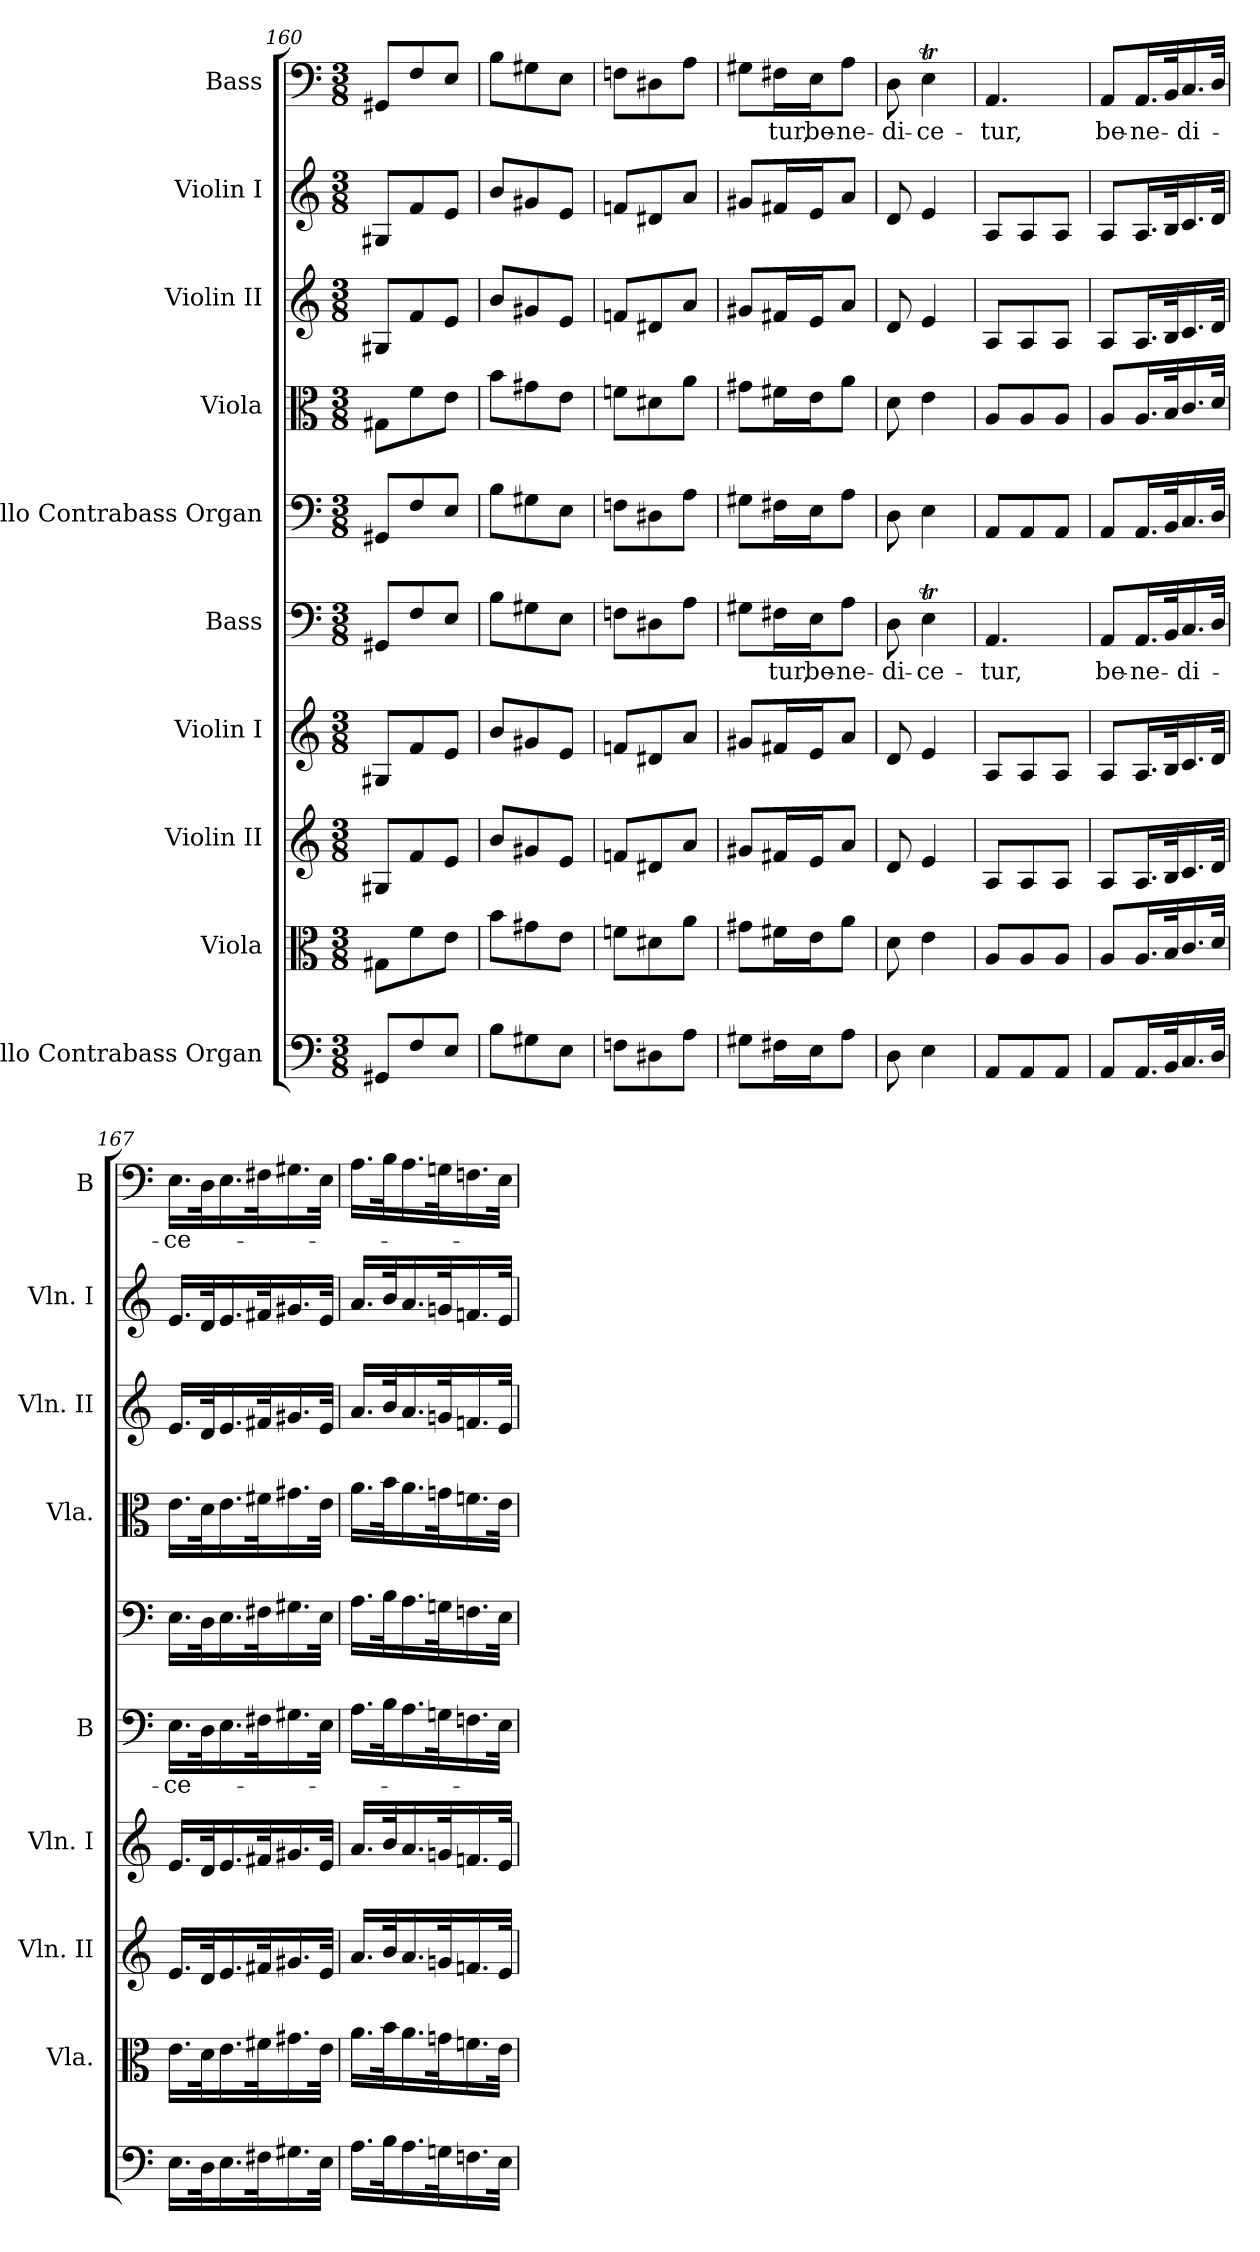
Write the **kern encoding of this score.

**kern	**kern	**kern	**kern	**kern	**text	**kern	**kern	**kern	**kern	**kern	**text
*part10	*part9	*part8	*part7	*part6	*part6	*part5	*part4	*part3	*part2	*part1	*part1
*staff10	*staff9	*staff8	*staff7	*staff6	*staff6	*staff5	*staff4	*staff3	*staff2	*staff1	*staff1
*I"Cello Contrabass Organ	*I"Viola	*I"Violin II	*I"Violin I	*I"Bass	*	*I"Cello Contrabass Organ	*I"Viola	*I"Violin II	*I"Violin I	*I"Bass	*
*	*I'Vla.	*I'Vln. II	*I'Vln. I	*I'B	*	*	*I'Vla.	*I'Vln. II	*I'Vln. I	*I'B	*
*clefF4	*clefC3	*clefG2	*clefG2	*clefF4	*	*clefF4	*clefC3	*clefG2	*clefG2	*clefF4	*
*k[]	*k[]	*k[]	*k[]	*k[]	*	*k[]	*k[]	*k[]	*k[]	*k[]	*
*C:	*C:	*C:	*C:	*C:	*	*C:	*C:	*C:	*C:	*C:	*
*M3/8	*M3/8	*M3/8	*M3/8	*M3/8	*	*M3/8	*M3/8	*M3/8	*M3/8	*M3/8	*
=160	=160	=160	=160	=160	=160	=160	=160	=160	=160	=160	=160
8GG#X/L	8G#X\L	8G#X/L	8G#X/L	8GG#X/L	.	8GG#X/L	8G#X\L	8G#X/L	8G#X/L	8GG#X/L	.
8F/	8f\	8f/	8f/	8F/	.	8F/	8f\	8f/	8f/	8F/	.
8E/J	8e\J	8e/J	8e/J	8E/J	.	8E/J	8e\J	8e/J	8e/J	8E/J	.
=161	=161	=161	=161	=161	=161	=161	=161	=161	=161	=161	=161
8B\L	8b\L	8b/L	8b/L	8B\L	.	8B\L	8b\L	8b/L	8b/L	8B\L	.
8G#X\	8g#X\	8g#X/	8g#X/	8G#X\	.	8G#X\	8g#X\	8g#X/	8g#X/	8G#X\	.
8E\J	8e\J	8e/J	8e/J	8E\J	.	8E\J	8e\J	8e/J	8e/J	8E\J	.
=162	=162	=162	=162	=162	=162	=162	=162	=162	=162	=162	=162
8Fni\L	8fni\L	8fni/L	8fni/L	8Fni\L	.	8Fni\L	8fni\L	8fni/L	8fni/L	8Fni\L	.
8D#X\	8d#X\	8d#X/	8d#X/	8D#X\	.	8D#X\	8d#X\	8d#X/	8d#X/	8D#X\	.
8A\J	8a\J	8a/J	8a/J	8A\J	.	8A\J	8a\J	8a/J	8a/J	8A\J	.
=163	=163	=163	=163	=163	=163	=163	=163	=163	=163	=163	=163
8G#X\L	8g#X\L	8g#X/L	8g#X/L	8G#X\L	.	8G#X\L	8g#X\L	8g#X/L	8g#X/L	8G#X\L	.
!	!	!	!	!	!LO:LY:b	!	!	!	!	!	!LO:LY:b
16F#X\L	16f#X\L	16f#X/L	16f#X/L	16F#X\L	-tur,	16F#X\L	16f#X\L	16f#X/L	16f#X/L	16F#X\L	-tur,
!	!	!	!	!	!LO:LY:b	!	!	!	!	!	!LO:LY:b
16E\J	16e\J	16e/J	16e/J	16E\J	be-	16E\J	16e\J	16e/J	16e/J	16E\J	be-
!	!	!	!	!	!LO:LY:b	!	!	!	!	!	!LO:LY:b
8A\J	8a\J	8a/J	8a/J	8A\J	-ne-	8A\J	8a\J	8a/J	8a/J	8A\J	-ne-
=164	=164	=164	=164	=164	=164	=164	=164	=164	=164	=164	=164
!	!	!	!	!	!LO:LY:b	!	!	!	!	!	!LO:LY:b
8D\	8d\	8d/	8d/	8D\	-di-	8D\	8d\	8d/	8d/	8D\	-di-
!	!	!	!	!	!LO:LY:b	!	!	!	!	!	!LO:LY:b
4E\	4e\	4e/	4e/	4Et\	-ce-	4E\	4e\	4e/	4e/	4Et\	-ce-
=165	=165	=165	=165	=165	=165	=165	=165	=165	=165	=165	=165
!	!	!	!	!	!LO:LY:b	!	!	!	!	!	!LO:LY:b
8AA/L	8A/L	8A/L	8A/L	4.AA/	-tur,	8AA/L	8A/L	8A/L	8A/L	4.AA/	-tur,
8AA/	8A/	8A/	8A/	.	.	8AA/	8A/	8A/	8A/	.	.
8AA/J	8A/J	8A/J	8A/J	.	.	8AA/J	8A/J	8A/J	8A/J	.	.
!!LO:PB:g=z
=166	=166	=166	=166	=166	=166	=166	=166	=166	=166	=166	=166
!	!	!	!	!	!LO:LY:b	!	!	!	!	!	!LO:LY:b
8AA/L	8A/L	8A/L	8A/L	8AA/L	be-	8AA/L	8A/L	8A/L	8A/L	8AA/L	be-
!	!	!	!	!	!LO:LY:b	!	!	!	!	!	!LO:LY:b
16.AA/L	16.A/L	16.A/L	16.A/L	16.AA/L	-ne-	16.AA/L	16.A/L	16.A/L	16.A/L	16.AA/L	-ne-
32BB/k	32B/k	32B/k	32B/k	32BB/k	.	32BB/k	32B/k	32B/k	32B/k	32BB/k	.
!	!	!	!	!	!LO:LY:b	!	!	!	!	!	!LO:LY:b
16.C/	16.c/	16.c/	16.c/	16.C/	-di-	16.C/	16.c/	16.c/	16.c/	16.C/	-di-
32D/JJk	32d/JJk	32d/JJk	32d/JJk	32D/JJk	.	32D/JJk	32d/JJk	32d/JJk	32d/JJk	32D/JJk	.
=167	=167	=167	=167	=167	=167	=167	=167	=167	=167	=167	=167
!	!	!	!	!	!LO:LY:b	!	!	!	!	!	!LO:LY:b
16.E\LL	16.e\LL	16.e/LL	16.e/LL	16.E\LL	-ce-	16.E\LL	16.e\LL	16.e/LL	16.e/LL	16.E\LL	-ce-
32D\k	32d\k	32d/k	32d/k	32D\k	.	32D\k	32d\k	32d/k	32d/k	32D\k	.
16.E\	16.e\	16.e/	16.e/	16.E\	.	16.E\	16.e\	16.e/	16.e/	16.E\	.
32F#X\k	32f#X\k	32f#X/k	32f#X/k	32F#X\k	.	32F#X\k	32f#X\k	32f#X/k	32f#X/k	32F#X\k	.
16.G#X\	16.g#X\	16.g#X/	16.g#X/	16.G#X\	.	16.G#X\	16.g#X\	16.g#X/	16.g#X/	16.G#X\	.
32E\JJk	32e\JJk	32e/JJk	32e/JJk	32E\JJk	.	32E\JJk	32e\JJk	32e/JJk	32e/JJk	32E\JJk	.
=168	=168	=168	=168	=168	=168	=168	=168	=168	=168	=168	=168
16.A\LL	16.a\LL	16.a/LL	16.a/LL	16.A\LL	.	16.A\LL	16.a\LL	16.a/LL	16.a/LL	16.A\LL	.
32B\k	32b\k	32b/k	32b/k	32B\k	.	32B\k	32b\k	32b/k	32b/k	32B\k	.
16.A\	16.a\	16.a/	16.a/	16.A\	.	16.A\	16.a\	16.a/	16.a/	16.A\	.
32Gni\k	32gni\k	32gni/k	32gni/k	32Gni\k	.	32Gni\k	32gni\k	32gni/k	32gni/k	32Gni\k	.
16.Fni\	16.fni\	16.fni/	16.fni/	16.Fni\	.	16.Fni\	16.fni\	16.fni/	16.fni/	16.Fni\	.
32E\JJk	32e\JJk	32e/JJk	32e/JJk	32E\JJk	.	32E\JJk	32e\JJk	32e/JJk	32e/JJk	32E\JJk	.
=	=	=	=	=	=	=	=	=	=	=	=
*-	*-	*-	*-	*-	*-	*-	*-	*-	*-	*-	*-
